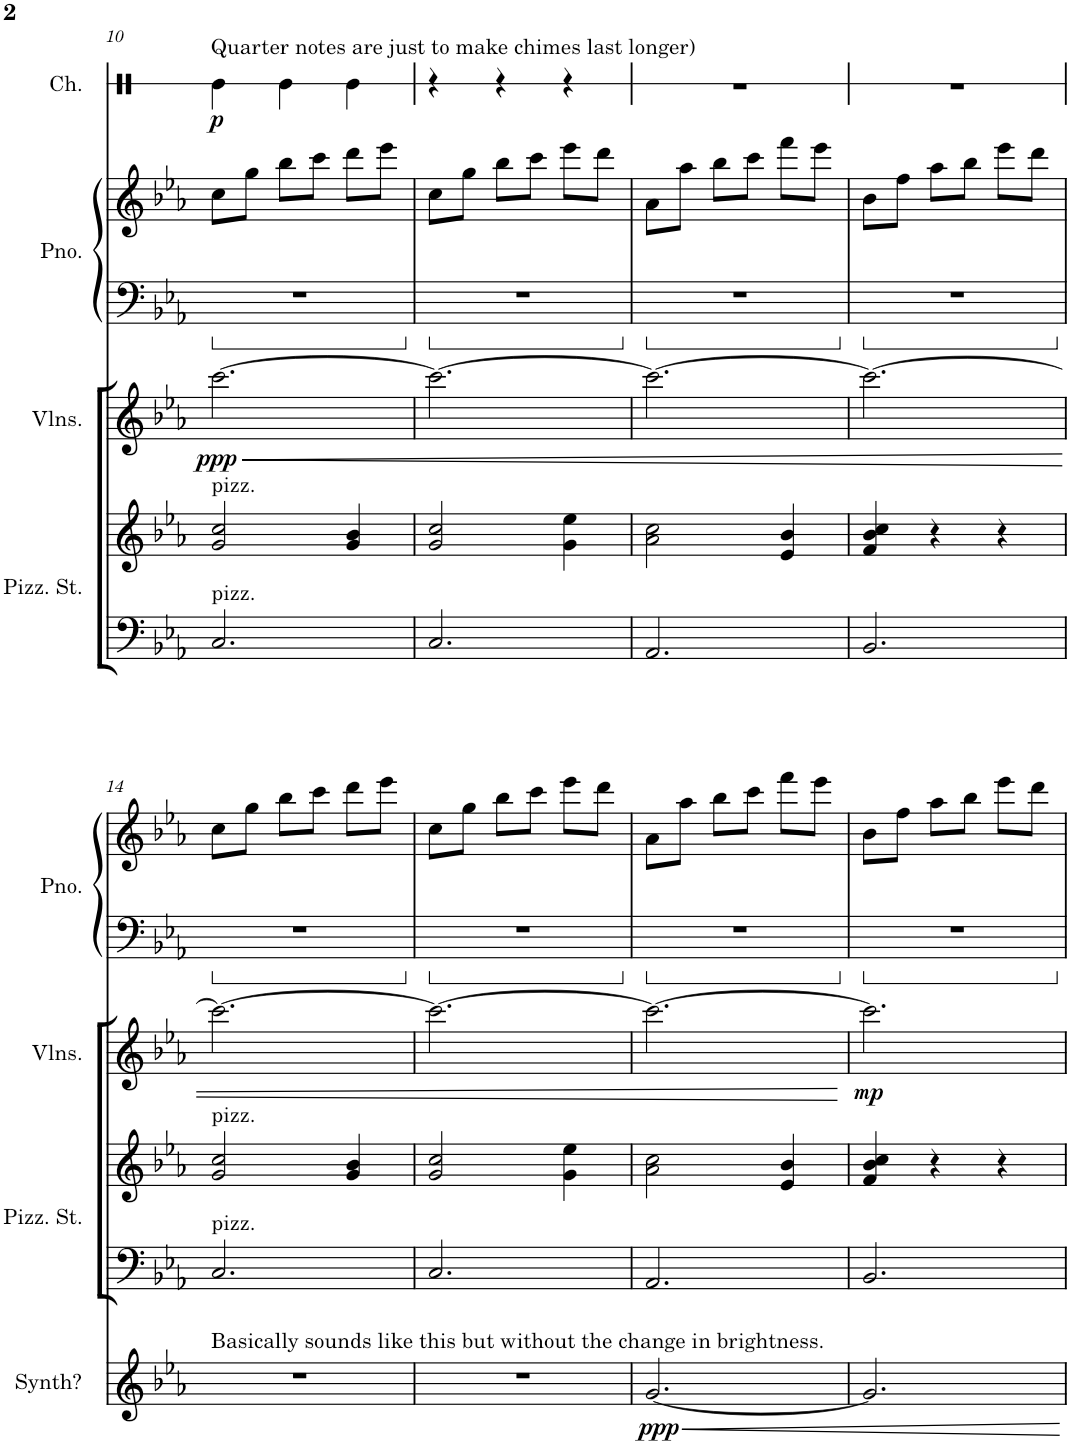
**kern	**dynam	**kern	**kern	**kern	**dynam	**kern	**kern	**kern	**kern	**kern	**kern	**kern	**kern
*part10	*part10	*part9	*part9	*part8	*part8	*part7	*part7	*part6	*part5	*part4	*part3	*part2	*part1
*staff12	*staff12	*staff11	*staff10	*staff9	*staff9	*staff8	*staff7	*staff6	*staff5	*staff4	*staff3	*staff2	*staff1
*I"Synthesizer?	*	*I"Pizzicato Strings	*	*I"Violins	*	*I"Piano	*	*I"Glockenspiel	*I"Horn in C 2	*I"Horn in C 1	*I"Flute 3	*I"Flute 2	*I"Flute 1
*I'Synth?	*	*I'Pizz. St.	*	*I'Vlns.	*	*I'Pno.	*	*I'Glock.	*	*	*I'Fl. 3	*I'Fl. 2	*I'Fl. 1
!!LO:PB:g=z
*clefG2	*	*clefF4	*clefG2	*clefG2	*	*clefF4	*clefG2	*clefG^^2	*clefF4	*clefF4	*clefG2	*clefG2	*clefG2
*	*	*	*	*	*	*	*	*	*ITrd7c12	*ITrd7c12	*	*	*
*k[b-e-a-]	*	*k[b-e-a-]	*k[b-e-a-]	*k[b-e-a-]	*	*k[b-e-a-]	*k[b-e-a-]	*k[b-e-a-]	*k[b-e-a-]	*k[b-e-a-]	*k[b-e-a-]	*k[b-e-a-]	*k[b-e-a-]
*M3/4	*	*M3/4	*M3/4	*M3/4	*	*M3/4	*M3/4	*M3/4	*M3/4	*M3/4	*M3/4	*M3/4	*M3/4
=10	=10	=10	=10	=10	=10	=10	=10	=10	=10	=10	=10	=10	=10
!	!	!	!	!	!	!LO:TX:a:color=#FFFFFF:t=.	!	!	!	!	!	!	!
!	!	!	!LO:TX:a:t=pizz.	!	!	!	!	!	!	!	!	!	!
!	!	!LO:TX:a:t=pizz.	!	!	!	!	!	!	!	!	!	!	!
!	!	!	!	!	!LO:HP:b	!	!	!	!	!	!	!	!
!	!	!	!	!	!LO:DY:n=1:b	!	!	!	!	!	!	!	!
2.r	.	2.C/	2g/ 2cc/	[2.ccc\	< ppp	2.r	8cc\L	2.r	2.r	2.r	2.r	2.r	2.r
.	.	.	.	.	.	.	8gg\J	.	.	.	.	.	.
.	.	.	.	.	.	.	8bb-\L	.	.	.	.	.	.
.	.	.	.	.	.	.	8ccc\J	.	.	.	.	.	.
.	.	.	4g/ 4b-/	.	.	.	8ddd\L	.	.	.	.	.	.
.	.	.	.	.	.	.	8eee-\J	.	.	.	.	.	.
=11	=11	=11	=11	=11	=11	=11	=11	=11	=11	=11	=11	=11	=11
2.r	.	2.C/	2g/ 2cc/	2.ccc\_	.	2.r	8cc\L	2.r	2.r	2.r	2.r	2.r	2.r
.	.	.	.	.	.	.	8gg\J	.	.	.	.	.	.
.	.	.	.	.	.	.	8bb-\L	.	.	.	.	.	.
.	.	.	.	.	.	.	8ccc\J	.	.	.	.	.	.
.	.	.	4g\ 4ee-\	.	.	.	8eee-\L	.	.	.	.	.	.
.	.	.	.	.	.	.	8ddd\J	.	.	.	.	.	.
=12	=12	=12	=12	=12	=12	=12	=12	=12	=12	=12	=12	=12	=12
2.r	.	2.AA-/	2a-\ 2cc\	2.ccc\_	.	2.r	8a-\L	2.r	2.r	2.r	2.r	2.r	2.r
.	.	.	.	.	.	.	8aa-\J	.	.	.	.	.	.
.	.	.	.	.	.	.	8bb-\L	.	.	.	.	.	.
.	.	.	.	.	.	.	8ccc\J	.	.	.	.	.	.
.	.	.	4e-/ 4b-/	.	.	.	8fff\L	.	.	.	.	.	.
.	.	.	.	.	.	.	8eee-\J	.	.	.	.	.	.
=13	=13	=13	=13	=13	=13	=13	=13	=13	=13	=13	=13	=13	=13
2.r	.	2.BB-/	4f/ 4b-/ 4cc/	2.ccc\_	.	2.r	8b-\L	2.r	2.r	2.r	2.r	2.r	2.r
.	.	.	.	.	.	.	8ff\J	.	.	.	.	.	.
.	.	.	4r	.	.	.	8aa-\L	.	.	.	.	.	.
.	.	.	.	.	.	.	8bb-\J	.	.	.	.	.	.
.	.	.	4r	.	.	.	8eee-\L	.	.	.	.	.	.
.	.	.	.	.	.	.	8ddd\J	.	.	.	.	.	.
!!LO:LB:g=z
=14	=14	=14	=14	=14	=14	=14	=14	=14	=14	=14	=14	=14	=14
!	!	!	!	!	!	!LO:TX:a:color=#FFFFFF:t=.	!	!	!	!	!	!	!
!	!	!	!LO:TX:a:t=pizz.	!	!	!	!	!	!	!	!	!	!
!	!	!LO:TX:a:t=pizz.	!	!	!	!	!	!	!	!	!	!	!
!LO:TX:a:t=Basically sounds like this but without the change in brightness.	!	!	!	!	!	!	!	!	!	!	!	!	!
2.r	.	2.C/	2g/ 2cc/	2.ccc\_	.	2.r	8cc\L	2.r	2.r	2.r	2.r	2.r	2.r
.	.	.	.	.	.	.	8gg\J	.	.	.	.	.	.
.	.	.	.	.	.	.	8bb-\L	.	.	.	.	.	.
.	.	.	.	.	.	.	8ccc\J	.	.	.	.	.	.
.	.	.	4g/ 4b-/	.	.	.	8ddd\L	.	.	.	.	.	.
.	.	.	.	.	.	.	8eee-\J	.	.	.	.	.	.
=15	=15	=15	=15	=15	=15	=15	=15	=15	=15	=15	=15	=15	=15
2.r	.	2.C/	2g/ 2cc/	2.ccc\_	.	2.r	8cc\L	2.r	2.r	2.r	2.r	2.r	2.r
.	.	.	.	.	.	.	8gg\J	.	.	.	.	.	.
.	.	.	.	.	.	.	8bb-\L	.	.	.	.	.	.
.	.	.	.	.	.	.	8ccc\J	.	.	.	.	.	.
.	.	.	4g\ 4ee-\	.	.	.	8eee-\L	.	.	.	.	.	.
.	.	.	.	.	.	.	8ddd\J	.	.	.	.	.	.
=16	=16	=16	=16	=16	=16	=16	=16	=16	=16	=16	=16	=16	=16
!	!LO:HP:b	!	!	!	!	!	!	!	!	!	!	!	!
!	!LO:DY:n=1:b	!	!	!	!	!	!	!	!	!	!	!	!
[2.g/	< ppp	2.AA-/	2a-\ 2cc\	2.ccc\_	.	2.r	8a-\L	2.r	2.r	2.r	2.r	2.r	2.r
.	.	.	.	.	.	.	8aa-\J	.	.	.	.	.	.
.	.	.	.	.	.	.	8bb-\L	.	.	.	.	.	.
.	.	.	.	.	.	.	8ccc\J	.	.	.	.	.	.
.	.	.	4e-/ 4b-/	.	.	.	8fff\L	.	.	.	.	.	.
.	.	.	.	.	.	.	8eee-\J	.	.	.	.	.	.
.	.	.	.	.	[	.	.	.	.	.	.	.	.
=17	=17	=17	=17	=17	=17	=17	=17	=17	=17	=17	=17	=17	=17
!	!	!	!	!	!LO:DY:b	!	!	!	!	!	!	!	!
2.g/]	.	2.BB-/	4f/ 4b-/ 4cc/	2.ccc\]	mp	2.r	8b-\L	2.r	2.r	2.r	2.r	2.r	2.r
.	.	.	.	.	.	.	8ff\J	.	.	.	.	.	.
.	.	.	4r	.	.	.	8aa-\L	.	.	.	.	.	.
.	.	.	.	.	.	.	8bb-\J	.	.	.	.	.	.
.	.	.	4r	.	.	.	8eee-\L	.	.	.	.	.	.
.	.	.	.	.	.	.	8ddd\J	.	.	.	.	.	.
.	[	.	.	.	.	.	.	.	.	.	.	.	.
=	=	=	=	=	=	=	=	=	=	=	=	=	=
*-	*-	*-	*-	*-	*-	*-	*-	*-	*-	*-	*-	*-	*-
